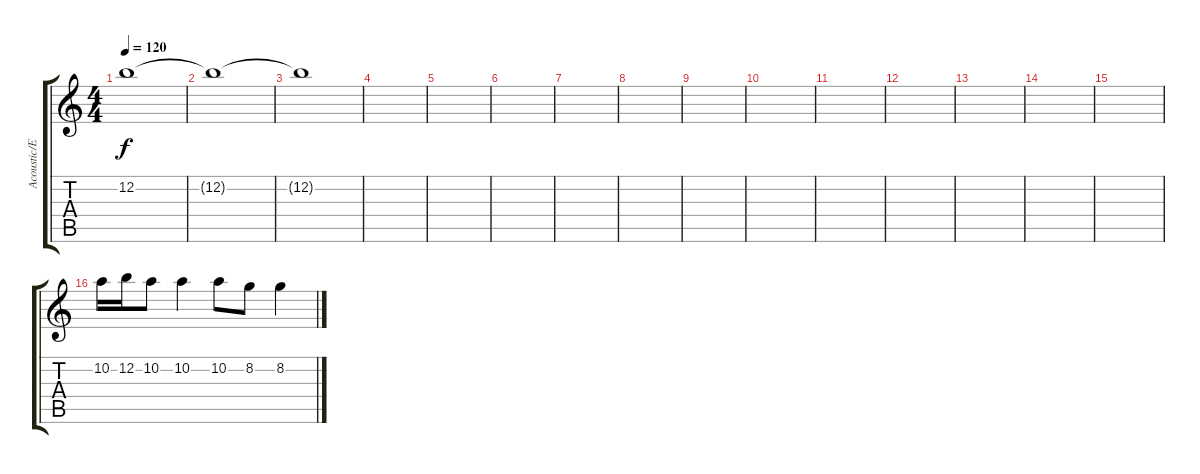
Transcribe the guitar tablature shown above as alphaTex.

\track ("Acoustic/Extra Lead" "Acoustic/E") {instrument acousticguitarsteel}
\staff {score tabs}
\tuning (E4 B3 G3 D3 A2 E2) {hide}
\ts (4 4)
\tempo 120
\clef g2
\ks c
12.2.1{dy f volume 0} |
12.2{t}.1 |
12.2{t}.1 |
|
|
|
|
|
|
|
|
|
|
|
|
10.2.16{volume 13} 12.2.16 10.2.8 10.2.4 10.2.8 8.2.8 8.2.4
